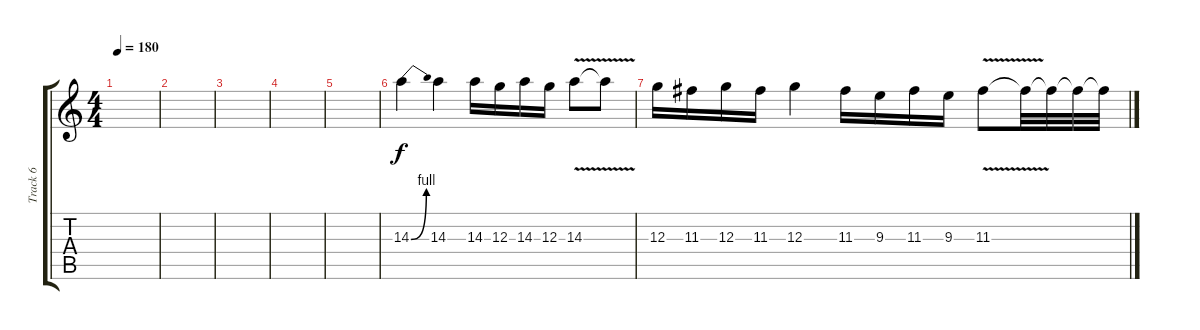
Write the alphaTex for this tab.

\track ("Track 6" "Track 6") {instrument overdrivenguitar}
\staff {score tabs}
\tuning (E4 B3 G3 D3 A2 E2) {hide}
\ts (4 4)
\tempo 180
\clef g2
\ks c
|
|
|
|
|
14.3{be (bend 0 0 60 4)}.4 14.3.4 14.3.16 12.3.16 14.3.16 12.3.16 14.3{v}.8 14.3{t}.8 |
12.3.16 11.3.16 12.3.16 11.3.16 12.3.4 11.3.16 9.3.16 11.3.16 9.3.16 11.3{v}.8 11.3{t}.32 11.3{t}.32 11.3{t}.32 11.3{t}.32
